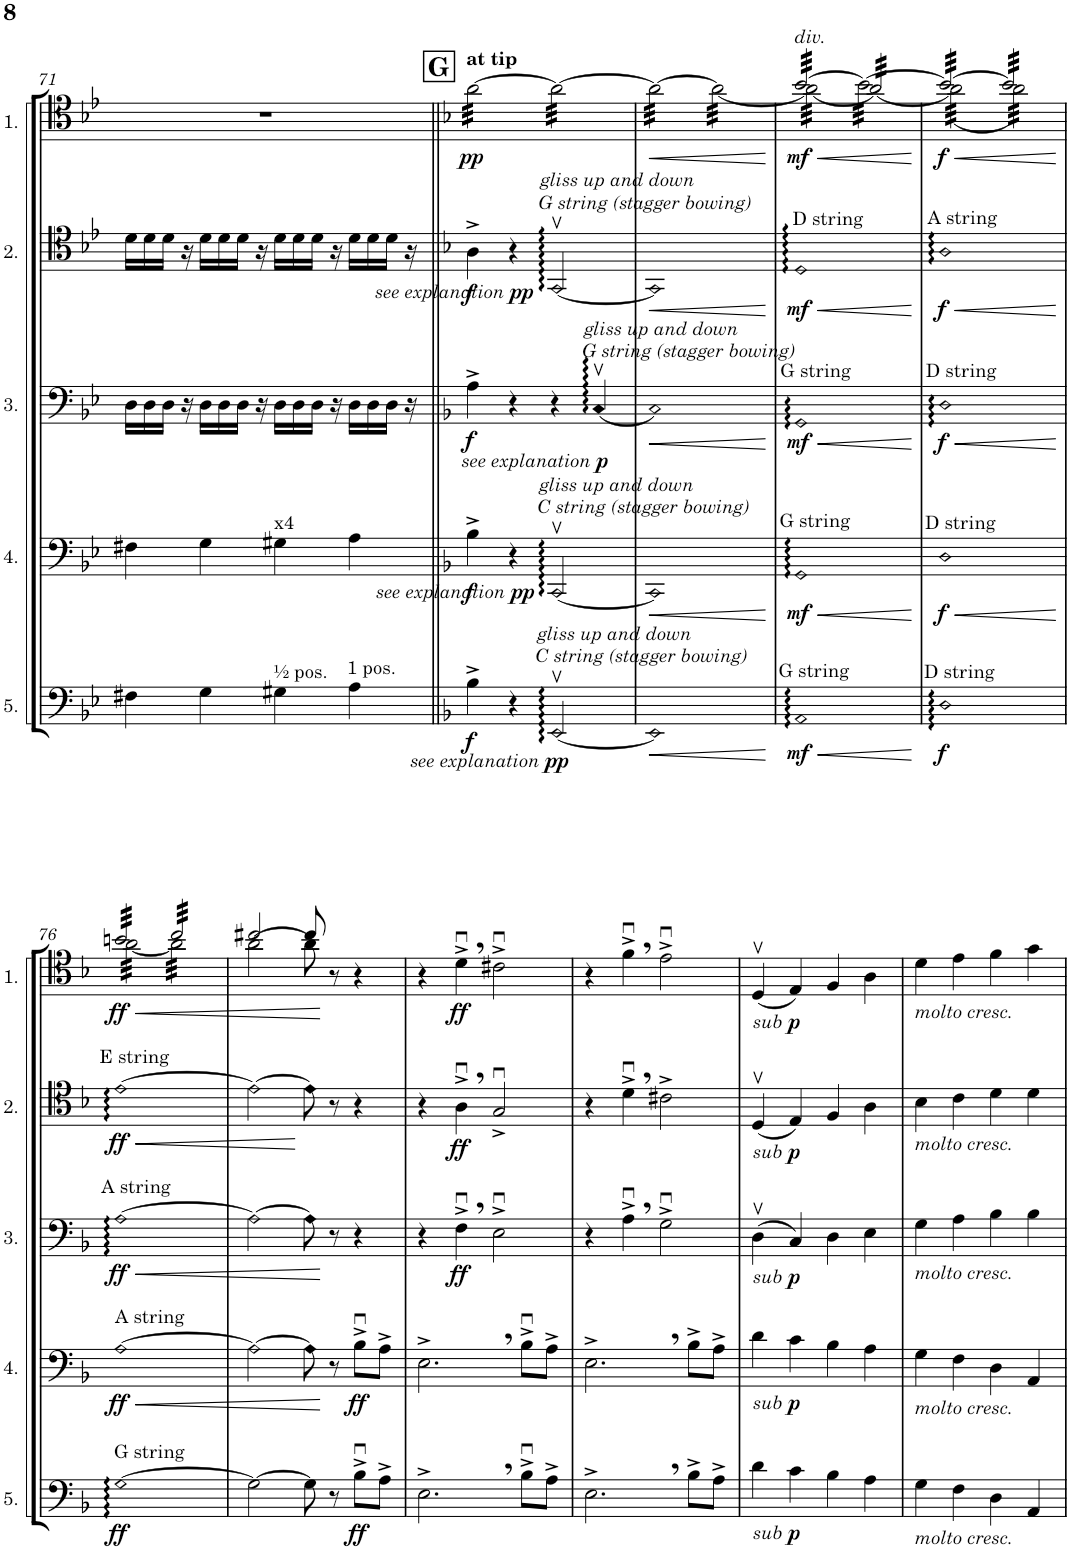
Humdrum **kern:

**kern	**dynam	**kern	**dynam	**kern	**dynam	**kern	**dynam	**kern	**dynam
*part5	*part5	*part4	*part4	*part3	*part3	*part2	*part2	*part1	*part1
*staff5	*staff5	*staff4	*staff4	*staff3	*staff3	*staff2	*staff2	*staff1	*staff1
*I"Cello 5	*	*I"Cello 4	*	*I"Cello 3	*	*I"Cello 2	*	*I"Cello 1	*
!!LO:PB:g=z
*clefF4	*	*clefF4	*	*clefF4	*	*clefC4	*	*clefC4	*
*k[b-e-]	*	*k[b-e-]	*	*k[b-e-]	*	*k[b-e-]	*	*k[b-e-]	*
*M4/4	*	*M4/4	*	*M4/4	*	*M4/4	*	*M4/4	*
=71	=71	=71	=71	=71	=71	=71	=71	=71	=71
4F#X\	.	4F#X\	.	16D\LL	.	16d\LL	.	1r	.
.	.	.	.	16D\	.	16d\	.	.	.
.	.	.	.	16D\JJ	.	16d\JJ	.	.	.
.	.	.	.	16r	.	16r	.	.	.
4G\	.	4G\	.	16D\LL	.	16d\LL	.	.	.
.	.	.	.	16D\	.	16d\	.	.	.
.	.	.	.	16D\JJ	.	16d\JJ	.	.	.
.	.	.	.	16r	.	16r	.	.	.
!	!	!LO:TX:a:t=x4	!	!	!	!	!	!	!
!LO:TX:a:t=½ pos.	!	!	!	!	!	!	!	!	!
4G#X\	.	4G#X\	.	16D\LL	.	16d\LL	.	.	.
.	.	.	.	16D\	.	16d\	.	.	.
.	.	.	.	16D\JJ	.	16d\JJ	.	.	.
.	.	.	.	16r	.	16r	.	.	.
!LO:TX:a:t=1 pos.	!	!	!	!	!	!	!	!	!
4A\	.	4A\	.	16D\LL	.	16d\LL	.	.	.
.	.	.	.	16D\	.	16d\	.	.	.
.	.	.	.	16D\JJ	.	16d\JJ	.	.	.
.	.	.	.	16r	.	16r	.	.	.
!!LO:REH:place=s1:a:B:cj:fs=14:t=G
=72||	=72||	=72||	=72||	=72||	=72||	=72||	=72||	=72||	=72||
*k[b-]	*	*k[b-]	*	*k[b-]	*	*k[b-]	*	*k[b-]	*
!	!	!	!	!	!	!	!	!LO:TX:a:B:t=at tip	!
!	!LO:DY:b	!	!	!	!	!	!	!	!
!	!LO:DY:n=1:b	!	!	!	!	!	!	!	!
!	!LO:DY:n=2:b	!	!LO:DY:b	!	!LO:DY:b	!	!LO:DY:b	!	!LO:DY:b
*	*	*	*	*	*	*	*	*tremolo	*
4B-^\	f other-dynamics pp	4B-^\	f	4A^\	f	4A^\	f	[32a\LLL	pp
.	.	.	.	.	.	.	.	32a\	.
.	.	.	.	.	.	.	.	32a\	.
.	.	.	.	.	.	.	.	32a\	.
.	.	.	.	.	.	.	.	32a\	.
.	.	.	.	.	.	.	.	32a\	.
.	.	.	.	.	.	.	.	32a\	.
.	.	.	.	.	.	.	.	32a\	.
4r	.	4r	.	4r	.	4r	.	32a\	.
.	.	.	.	.	.	.	.	32a\	.
.	.	.	.	.	.	.	.	32a\	.
.	.	.	.	.	.	.	.	32a\	.
.	.	.	.	.	.	.	.	32a\	.
.	.	.	.	.	.	.	.	32a\	.
.	.	.	.	.	.	.	.	32a\	.
.	.	.	.	.	.	.	.	32a\JJJ	.
!	!	!	!	!	!	!LO:TX:a:i:t=gliss up and down	!	!	!
!	!	!	!	!	!	!LO:TX:a:t=G string (stagger bowing)	!	!	!
!	!	!	!	!LO:TX:a:i:t=gliss up and down	!	!	!	!	!
!	!	!	!	!LO:TX:a:t=G string (stagger bowing)	!	!	!	!	!
!	!	!LO:TX:a:i:t=gliss up and down	!	!	!	!	!	!	!
!	!	!LO:TX:a:t=C string (stagger bowing)	!	!	!	!	!	!	!
!LO:TX:a:i:t=gliss up and down	!	!	!	!	!	!	!	!	!
!LO:TX:a:t=C string (stagger bowing)	!	!	!	!	!	!	!	!	!
!	!	!	!LO:DY:b	!	!	!	!	!	!
!	!	!	!LO:DY:n=1:b	!	!LO:DY:b	!	!	!	!
!	!	!	!	!	!LO:DY:n=1:b	!	!LO:DY:b	!	!
!	!	!	!	!	!	!	!LO:DY:n=1:b	!	!
[2EEv/	.	[2CCv/	other-dynamics pp	4r	other-dynamics p	[2GGv/	other-dynamics pp	32a\LLL	.
.	.	.	.	.	.	.	.	32a\	.
.	.	.	.	.	.	.	.	32a\	.
.	.	.	.	.	.	.	.	32a\	.
.	.	.	.	.	.	.	.	32a\	.
.	.	.	.	.	.	.	.	32a\	.
.	.	.	.	.	.	.	.	32a\	.
.	.	.	.	.	.	.	.	32a\	.
.	.	.	.	[4Cv/	.	.	.	32a\	.
.	.	.	.	.	.	.	.	32a\	.
.	.	.	.	.	.	.	.	32a\	.
.	.	.	.	.	.	.	.	32a\	.
.	.	.	.	.	.	.	.	32a\	.
.	.	.	.	.	.	.	.	32a\	.
.	.	.	.	.	.	.	.	32a\	.
.	.	.	.	.	.	.	.	32a\JJJ	.
=73	=73	=73	=73	=73	=73	=73	=73	=73	=73
!	!LO:HP:b	!	!LO:HP:b	!	!LO:HP:b	!	!LO:HP:b	!	!LO:HP:b
1EE]	<	1CC]	<	1C]	<	1GG]	<	32a\LLL	<
.	.	.	.	.	.	.	.	32a\	.
.	.	.	.	.	.	.	.	32a\	.
.	.	.	.	.	.	.	.	32a\	.
.	.	.	.	.	.	.	.	32a\	.
.	.	.	.	.	.	.	.	32a\	.
.	.	.	.	.	.	.	.	32a\	.
.	.	.	.	.	.	.	.	32a\	.
.	.	.	.	.	.	.	.	32a\	.
.	.	.	.	.	.	.	.	32a\	.
.	.	.	.	.	.	.	.	32a\	.
.	.	.	.	.	.	.	.	32a\	.
.	.	.	.	.	.	.	.	32a\	.
.	.	.	.	.	.	.	.	32a\	.
.	.	.	.	.	.	.	.	32a\	.
.	.	.	.	.	.	.	.	32a\JJJ	.
.	.	.	.	.	.	.	.	32a\LLL	.
.	.	.	.	.	.	.	.	32a\	.
.	.	.	.	.	.	.	.	32a\	.
.	.	.	.	.	.	.	.	32a\	.
.	.	.	.	.	.	.	.	32a\	.
.	.	.	.	.	.	.	.	32a\	.
.	.	.	.	.	.	.	.	32a\	.
.	.	.	.	.	.	.	.	32a\	.
.	.	.	.	.	.	.	.	32a\	.
.	.	.	.	.	.	.	.	32a\	.
.	.	.	.	.	.	.	.	32a\	.
.	.	.	.	.	.	.	.	32a\	.
.	.	.	.	.	.	.	.	32a\	.
.	.	.	.	.	.	.	.	32a\	.
.	.	.	.	.	.	.	.	32a\	.
.	.	.	.	.	.	.	.	32a\JJJ	.
.	[	.	[	.	[	.	[	.	[
=74	=74	=74	=74	=74	=74	=74	=74	=74	=74
!	!	!	!	!	!	!	!	!LO:TX:a:i:t=div.	!
!	!	!	!	!	!	!LO:TX:a:t=D string	!	!	!
!	!	!	!	!LO:TX:a:t=G string	!	!	!	!	!
!	!	!LO:TX:a:t=G string	!	!	!	!	!	!	!
!LO:TX:a:t=G string	!	!	!	!	!	!	!	!	!
!	!LO:HP:b	!	!LO:HP:b	!	!LO:HP:b	!	!LO:HP:b	!	!LO:HP:b
*	*	*	*	*	*	*	*	*^	*
!	!LO:DY:n=1:b	!	!LO:DY:n=1:b	!	!LO:DY:n=1:b	!	!LO:DY:n=1:b	!	!	!LO:DY:n=1:b
1AA	< mf	1GG	< mf	1GG	< mf	1D	< mf	32a\LLL	[32b-/LLL	< mf
.	.	.	.	.	.	.	.	32a\	32b-/	.
.	.	.	.	.	.	.	.	32a\	32b-/	.
.	.	.	.	.	.	.	.	32a\	32b-/	.
.	.	.	.	.	.	.	.	32a\	32b-/	.
.	.	.	.	.	.	.	.	32a\	32b-/	.
.	.	.	.	.	.	.	.	32a\	32b-/	.
.	.	.	.	.	.	.	.	32a\	32b-/	.
.	.	.	.	.	.	.	.	32a\	32b-/	.
.	.	.	.	.	.	.	.	32a\	32b-/	.
.	.	.	.	.	.	.	.	32a\	32b-/	.
.	.	.	.	.	.	.	.	32a\	32b-/	.
.	.	.	.	.	.	.	.	32a\	32b-/	.
.	.	.	.	.	.	.	.	32a\	32b-/	.
.	.	.	.	.	.	.	.	32a\	32b-/	.
.	.	.	.	.	.	.	.	32a\JJJ	32b-/JJJ	.
.	.	.	.	.	.	.	.	32a/LLL	32b-\LLL	.
.	.	.	.	.	.	.	.	32a/	32b-\	.
.	.	.	.	.	.	.	.	32a/	32b-\	.
.	.	.	.	.	.	.	.	32a/	32b-\	.
.	.	.	.	.	.	.	.	32a/	32b-\	.
.	.	.	.	.	.	.	.	32a/	32b-\	.
.	.	.	.	.	.	.	.	32a/	32b-\	.
.	.	.	.	.	.	.	.	32a/	32b-\	.
.	.	.	.	.	.	.	.	32a/	32b-\	.
.	.	.	.	.	.	.	.	32a/	32b-\	.
.	.	.	.	.	.	.	.	32a/	32b-\	.
.	.	.	.	.	.	.	.	32a/	32b-\	.
.	.	.	.	.	.	.	.	32a/	32b-\	.
.	.	.	.	.	.	.	.	32a/	32b-\	.
.	.	.	.	.	.	.	.	32a/	32b-\	.
.	.	.	.	.	.	.	.	32a/JJJ	32b-\JJJ	.
*	*	*	*	*	*	*	*	*v	*v	*
.	[	.	[	.	[	.	[	.	[
=75	=75	=75	=75	=75	=75	=75	=75	=75	=75
!	!	!	!	!	!	!LO:TX:a:t=A string	!	!	!
!	!	!	!	!LO:TX:a:t=D string	!	!	!	!	!
!	!	!LO:TX:a:t=D string	!	!	!	!	!	!	!
!LO:TX:a:t=D string	!	!	!	!	!	!	!	!	!
!	!LO:DY:b	!	!LO:HP:b	!	!LO:HP:b	!	!LO:HP:b	!	!LO:HP:b
*	*	*	*	*	*	*	*	*^	*
!	!	!	!LO:DY:n=1:b	!	!LO:DY:n=1:b	!	!LO:DY:n=1:b	!	!	!LO:DY:n=1:b
1D	f	1D	< f	1D	< f	1A	< f	(<32a\]LLL	32b-/LLL	< f
.	.	.	.	.	.	.	.	(<32a\	32b-/	.
.	.	.	.	.	.	.	.	(<32a\	32b-/	.
.	.	.	.	.	.	.	.	(<32a\	32b-/	.
.	.	.	.	.	.	.	.	(<32a\	32b-/	.
.	.	.	.	.	.	.	.	(<32a\	32b-/	.
.	.	.	.	.	.	.	.	(<32a\	32b-/	.
.	.	.	.	.	.	.	.	(<32a\	32b-/	.
.	.	.	.	.	.	.	.	(<32a\	32b-/	.
.	.	.	.	.	.	.	.	(<32a\	32b-/	.
.	.	.	.	.	.	.	.	(<32a\	32b-/	.
.	.	.	.	.	.	.	.	(<32a\	32b-/	.
.	.	.	.	.	.	.	.	(<32a\	32b-/	.
.	.	.	.	.	.	.	.	(<32a\	32b-/	.
.	.	.	.	.	.	.	.	(<32a\	32b-/	.
.	.	.	.	.	.	.	.	32a\JJJ	32b-/JJJ	.
.	.	.	.	.	.	.	.	32a\)LLL	32b-/]LLL	.
.	.	.	.	.	.	.	.	32a\)	32b-/	.
.	.	.	.	.	.	.	.	32a\)	32b-/	.
.	.	.	.	.	.	.	.	32a\)	32b-/	.
.	.	.	.	.	.	.	.	32a\)	32b-/	.
.	.	.	.	.	.	.	.	32a\)	32b-/	.
.	.	.	.	.	.	.	.	32a\)	32b-/	.
.	.	.	.	.	.	.	.	32a\)	32b-/	.
.	.	.	.	.	.	.	.	32a\)	32b-/	.
.	.	.	.	.	.	.	.	32a\)	32b-/	.
.	.	.	.	.	.	.	.	32a\)	32b-/	.
.	.	.	.	.	.	.	.	32a\)	32b-/	.
.	.	.	.	.	.	.	.	32a\)	32b-/	.
.	.	.	.	.	.	.	.	32a\)	32b-/	.
.	.	.	.	.	.	.	.	32a\)	32b-/	.
.	.	.	.	.	.	.	.	32a\)JJJ	32b-/JJJ	.
*	*	*	*	*	*	*	*	*v	*v	*
.	.	.	[	.	[	.	[	.	[
!!LO:LB:g=z
=76	=76	=76	=76	=76	=76	=76	=76	=76	=76
!	!	!	!	!	!	!LO:TX:a:t=E string	!	!	!
!	!	!	!	!LO:TX:a:t=A string	!	!	!	!	!
!	!	!LO:TX:a:t=A string	!	!	!	!	!	!	!
!LO:TX:a:t=G string	!	!	!	!	!	!	!	!	!
!	!LO:DY:b	!	!LO:HP:b	!	!LO:HP:b	!	!LO:HP:b	!	!LO:HP:b
*	*	*	*	*	*	*	*	*^	*
!	!	!	!LO:DY:n=1:b	!	!LO:DY:n=1:b	!	!LO:DY:n=1:b	!	!	!LO:DY:n=1:b
[1G	ff	[1A	< ff	[1A	< ff	[1e	< ff	[32a\LLL	32bn/LLL	< ff
.	.	.	.	.	.	.	.	32a\	32bn/	.
.	.	.	.	.	.	.	.	32a\	32bn/	.
.	.	.	.	.	.	.	.	32a\	32bn/	.
.	.	.	.	.	.	.	.	32a\	32bn/	.
.	.	.	.	.	.	.	.	32a\	32bn/	.
.	.	.	.	.	.	.	.	32a\	32bn/	.
.	.	.	.	.	.	.	.	32a\	32bn/	.
.	.	.	.	.	.	.	.	32a\	32bn/	.
.	.	.	.	.	.	.	.	32a\	32bn/	.
.	.	.	.	.	.	.	.	32a\	32bn/	.
.	.	.	.	.	.	.	.	32a\	32bn/	.
.	.	.	.	.	.	.	.	32a\	32bn/	.
.	.	.	.	.	.	.	.	32a\	32bn/	.
.	.	.	.	.	.	.	.	32a\	32bn/	.
.	.	.	.	.	.	.	.	32a\JJJ	32bn/JJJ	.
.	.	.	.	.	.	.	.	32a\]LLL	32cc/LLL	.
.	.	.	.	.	.	.	.	32a\	32cc/	.
.	.	.	.	.	.	.	.	32a\	32cc/	.
.	.	.	.	.	.	.	.	32a\	32cc/	.
.	.	.	.	.	.	.	.	32a\	32cc/	.
.	.	.	.	.	.	.	.	32a\	32cc/	.
.	.	.	.	.	.	.	.	32a\	32cc/	.
.	.	.	.	.	.	.	.	32a\	32cc/	.
.	.	.	.	.	.	.	.	32a\	32cc/	.
.	.	.	.	.	.	.	.	32a\	32cc/	.
.	.	.	.	.	.	.	.	32a\	32cc/	.
.	.	.	.	.	.	.	.	32a\	32cc/	.
.	.	.	.	.	.	.	.	32a\	32cc/	.
.	.	.	.	.	.	.	.	32a\	32cc/	.
.	.	.	.	.	.	.	.	32a\	32cc/	.
.	.	.	.	.	.	.	.	32a\JJJ	32cc/JJJ	.
*	*	*	*	*	*	*	*	*Xtremolo	*	*
=77	=77	=77	=77	=77	=77	=77	=77	=77	=77	=77
2G\_	.	2A\_	.	2A\_	.	2e\_	.	(>2a\	2cc#X/	.
8G\]	.	8A\]	.	8A\]	.	8e\]	[	8a\)	8cc#/	.
8r	.	8r	[	8r	[	8r	.	8r	4.ryy	[
!	!LO:DY:b	!	!LO:DY:b	!	!	!	!	!	!	!
8B-u^\L	ff	8B-u^\L	ff	4r	.	4r	.	4r	.	.
8A^\J	.	8A^\J	.	.	.	.	.	.	.	.
*	*	*	*	*	*	*	*	*v	*v	*
=78	=78	=78	=78	=78	=78	=78	=78	=78	=78
2.E^,\	.	2.E^,\	.	4r	.	4r	.	4r	.
!	!	!	!	!	!LO:DY:b	!	!LO:DY:b	!	!LO:DY:b
.	.	.	.	4Fu^,\	ff	4Au^,\	ff	4du^,\	ff
.	.	.	.	2Eu^\	.	2Gu^/	.	2c#Xu^\	.
8B-u^\L	.	8B-u^\L	.	.	.	.	.	.	.
8A^\J	.	8A^\J	.	.	.	.	.	.	.
=79	=79	=79	=79	=79	=79	=79	=79	=79	=79
2.E^,\	.	2.E^,\	.	4r	.	4r	.	4r	.
.	.	.	.	4Au^,\	.	4du^,\	.	4fu^,\	.
.	.	.	.	2Gu^\	.	2c#X^\	.	2eu^\	.
8B-^\L	.	8B-^\L	.	.	.	.	.	.	.
8A^\J	.	8A^\J	.	.	.	.	.	.	.
=80	=80	=80	=80	=80	=80	=80	=80	=80	=80
4d\	.	4d\	.	(4Dv\	.	(4Dv/	.	(4Dv/	.
!	!LO:DY:b	!	!	!	!	!	!	!	!
!	!LO:DY:n=1:b	!	!LO:DY:b	!	!	!	!	!	!
!	!	!	!LO:DY:n=1:b	!	!LO:DY:b	!	!	!	!
!	!	!	!	!	!LO:DY:n=1:b	!	!LO:DY:b	!	!
!	!	!	!	!	!	!	!LO:DY:n=1:b	!	!LO:DY:b
!	!	!	!	!	!	!	!	!	!LO:DY:n=1:b
4c\	other-dynamics p	4c\	other-dynamics p	4C/)	other-dynamics p	4E/)	other-dynamics p	4E/)	other-dynamics p
4B-\	.	4B-\	.	4D\	.	4F/	.	4F/	.
4A\	.	4A\	.	4E\	.	4A\	.	4A\	.
=81	=81	=81	=81	=81	=81	=81	=81	=81	=81
!	!	!	!	!	!	!	!	!LO:TX:b:i:t=molto cresc.	!
!	!	!	!	!	!	!LO:TX:b:i:t=molto cresc.	!	!	!
!	!	!	!	!LO:TX:b:i:t=molto cresc.	!	!	!	!	!
!	!	!LO:TX:b:i:t=molto cresc.	!	!	!	!	!	!	!
!LO:TX:b:i:t=molto cresc.	!	!	!	!	!	!	!	!	!
4G\	.	4G\	.	4G\	.	4B-\	.	4d\	.
4F\	.	4F\	.	4A\	.	4c\	.	4e\	.
4D\	.	4D\	.	4B-\	.	4d\	.	4f\	.
4AA/	.	4AA/	.	4B-\	.	4d\	.	4g\	.
=	=	=	=	=	=	=	=	=	=
*-	*-	*-	*-	*-	*-	*-	*-	*-	*-
